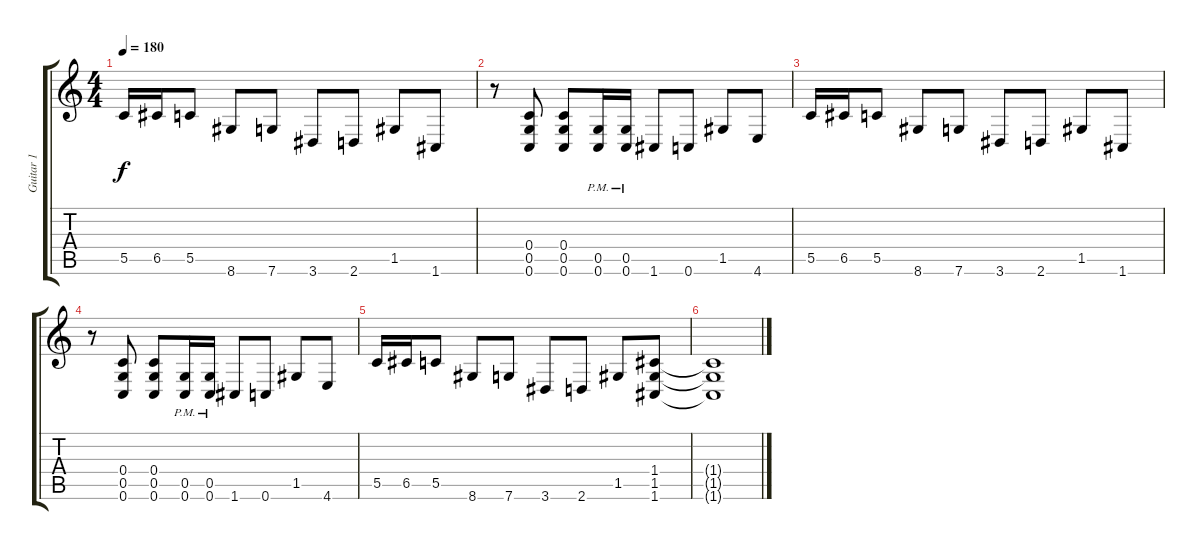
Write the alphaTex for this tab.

\track ("Guitar 1" "Guitar 1") {instrument distortionguitar}
\staff {score tabs}
\tuning (D4 A3 F3 C3 G2 C2) {hide}
\ts (4 4)
\tempo 180
\clef g2
\ks c
5.5.16{dy f} 6.5.16 5.5.8 8.6.8 7.6.8 3.6.8 2.6.8 1.5.8 1.6.8 |
r.8 (0.4 0.5 0.6).8 (0.4 0.5 0.6).8 (0.5{pm} 0.6{pm}).16 (0.5{pm} 0.6{pm}).16 1.6.8 0.6.8 1.5.8 4.6.8 |
5.5.16 6.5.16 5.5.8 8.6.8 7.6.8 3.6.8 2.6.8 1.5.8 1.6.8 |
r.8 (0.4 0.5 0.6).8 (0.4 0.5 0.6).8 (0.5{pm} 0.6{pm}).16 (0.5{pm} 0.6{pm}).16 1.6.8 0.6.8 1.5.8 4.6.8 |
5.5.16 6.5.16 5.5.8 8.6.8 7.6.8 3.6.8 2.6.8 1.5.8 (1.4 1.5 1.6).8 |
(1.4{t} 1.5{t} 1.6{t}).1{volume 0}
